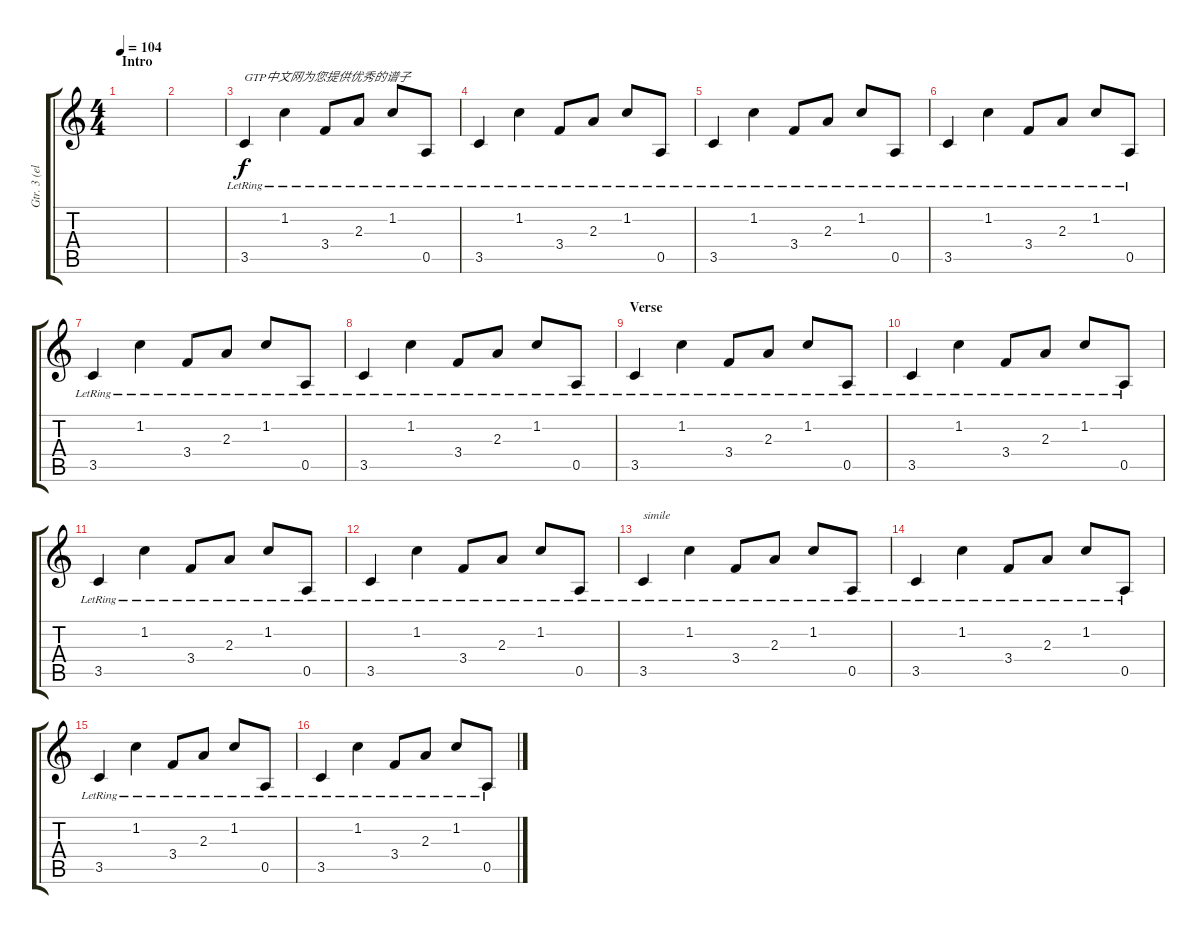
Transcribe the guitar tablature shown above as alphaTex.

\track ("Gtr. 3 (elec.)" "Gtr. 3 (el") {instrument electricguitarjazz}
\staff {score tabs}
\tuning (E4 B3 G3 D3 A2 E2) {hide}
\ts (4 4)
\section ("" "Intro")
\tempo 104
\clef g2
\ks c
|
|
3.5{lr}.4{txt "GTP中文网为您提供优秀的谱子"} 1.2{lr}.4 3.4{lr}.8 2.3{lr}.8 1.2{lr}.8 0.5{lr}.8 |
3.5{lr}.4 1.2{lr}.4 3.4{lr}.8 2.3{lr}.8 1.2{lr}.8 0.5{lr}.8 |
3.5{lr}.4 1.2{lr}.4 3.4{lr}.8 2.3{lr}.8 1.2{lr}.8 0.5{lr}.8 |
3.5{lr}.4 1.2{lr}.4 3.4{lr}.8 2.3{lr}.8 1.2{lr}.8 0.5{lr}.8 |
3.5{lr}.4 1.2{lr}.4 3.4{lr}.8 2.3{lr}.8 1.2{lr}.8 0.5{lr}.8 |
3.5{lr}.4 1.2{lr}.4 3.4{lr}.8 2.3{lr}.8 1.2{lr}.8 0.5{lr}.8 |
\section ("" "Verse")
3.5{lr}.4 1.2{lr}.4 3.4{lr}.8 2.3{lr}.8 1.2{lr}.8 0.5{lr}.8 |
3.5{lr}.4 1.2{lr}.4 3.4{lr}.8 2.3{lr}.8 1.2{lr}.8 0.5{lr}.8 |
3.5{lr}.4 1.2{lr}.4 3.4{lr}.8 2.3{lr}.8 1.2{lr}.8 0.5{lr}.8 |
3.5{lr}.4 1.2{lr}.4 3.4{lr}.8 2.3{lr}.8 1.2{lr}.8 0.5{lr}.8 |
3.5{lr}.4{txt "simile"} 1.2{lr}.4 3.4{lr}.8 2.3{lr}.8 1.2{lr}.8 0.5{lr}.8 |
3.5{lr}.4 1.2{lr}.4 3.4{lr}.8 2.3{lr}.8 1.2{lr}.8 0.5{lr}.8 |
3.5{lr}.4 1.2{lr}.4 3.4{lr}.8 2.3{lr}.8 1.2{lr}.8 0.5{lr}.8 |
3.5{lr}.4 1.2{lr}.4 3.4{lr}.8 2.3{lr}.8 1.2{lr}.8 0.5{lr}.8
